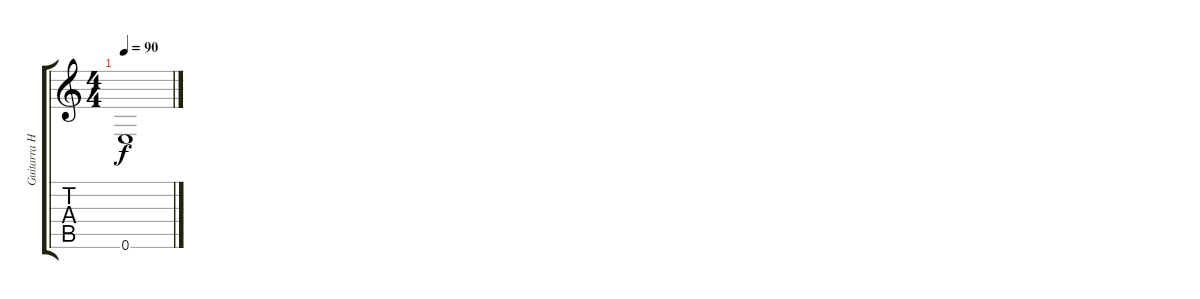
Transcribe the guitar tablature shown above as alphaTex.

\track ("Guitarra Harm" "Guitarra H") {instrument overdrivenguitar}
\staff {score tabs}
\tuning (E4 B3 G3 D3 A2 E2) {hide}
\ts (4 4)
\tempo 90
\clef g2
\ks c
0.6{t}.1{dy f}
